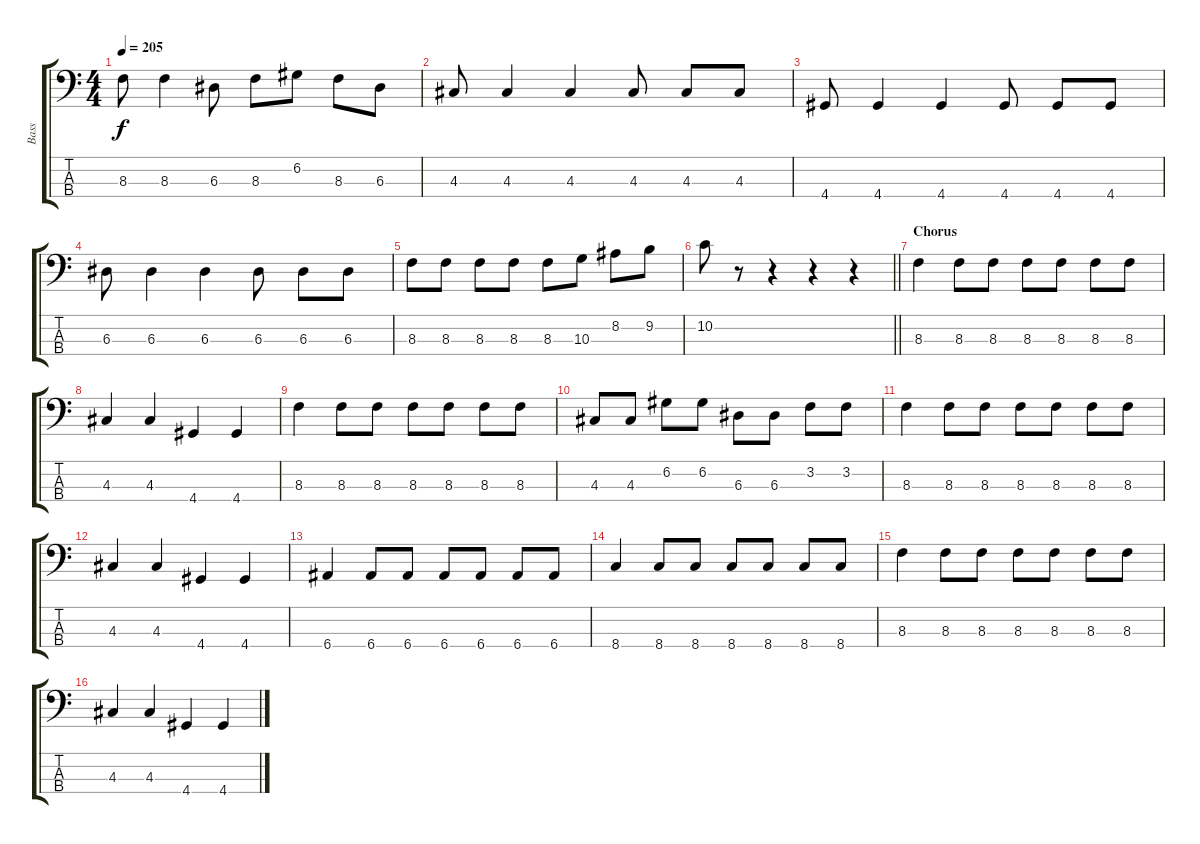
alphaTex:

\track ("Bass" "Bass") {instrument electricbasspick}
\staff {score tabs}
\tuning (G2 D2 A1 E1) {hide}
\ts (4 4)
\tempo 205
\clef f4
\ks c
8.3.8{dy f} 8.3.4 6.3.8 8.3.8 6.2.8 8.3.8 6.3.8 |
4.3.8 4.3.4 4.3.4 4.3.8 4.3.8 4.3.8 |
4.4.8 4.4.4 4.4.4 4.4.8 4.4.8 4.4.8 |
6.3.8 6.3.4 6.3.4 6.3.8 6.3.8 6.3.8 |
8.3.8 8.3.8 8.3.8 8.3.8 8.3.8 10.3.8 8.2.8 9.2.8 |
\barLineRight lightlight
10.2.8 r.8 r.4 r.4 r.4 |
\section ("" "Chorus")
8.3.4 8.3.8 8.3.8 8.3.8 8.3.8 8.3.8 8.3.8 |
4.3.4 4.3.4 4.4.4 4.4.4 |
8.3.4 8.3.8 8.3.8 8.3.8 8.3.8 8.3.8 8.3.8 |
4.3.8 4.3.8 6.2.8 6.2.8 6.3.8 6.3.8 3.2.8 3.2.8 |
8.3.4 8.3.8 8.3.8 8.3.8 8.3.8 8.3.8 8.3.8 |
4.3.4 4.3.4 4.4.4 4.4.4 |
6.4.4 6.4.8 6.4.8 6.4.8 6.4.8 6.4.8 6.4.8 |
8.4.4 8.4.8 8.4.8 8.4.8 8.4.8 8.4.8 8.4.8 |
8.3.4 8.3.8 8.3.8 8.3.8 8.3.8 8.3.8 8.3.8 |
4.3.4 4.3.4 4.4.4 4.4.4
